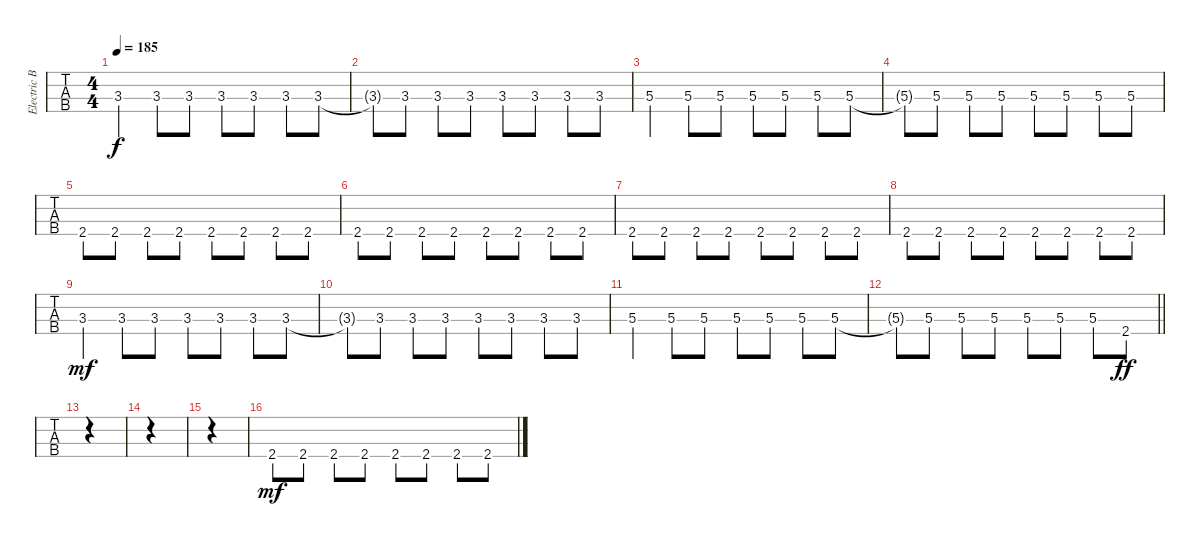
\track ("Electric Bass" "Electric B") {instrument electricbassfinger}
\staff {tabs}
\tuning (G2 D2 A1 D1) {hide}
\ts (4 4)
\tempo 185
\clef f4
\ks c
3.3.4{dy f} 3.3.8 3.3.8 3.3.8 3.3.8 3.3.8 3.3.8 |
3.3{t}.8 3.3.8 3.3.8 3.3.8 3.3.8 3.3.8 3.3.8 3.3.8 |
5.3.4 5.3.8 5.3.8 5.3.8 5.3.8 5.3.8 5.3.8 |
5.3{t}.8 5.3.8 5.3.8 5.3.8 5.3.8 5.3.8 5.3.8 5.3.8 |
2.4.8 2.4.8 2.4.8 2.4.8 2.4.8 2.4.8 2.4.8 2.4.8 |
2.4.8 2.4.8 2.4.8 2.4.8 2.4.8 2.4.8 2.4.8 2.4.8 |
2.4.8 2.4.8 2.4.8 2.4.8 2.4.8 2.4.8 2.4.8 2.4.8 |
2.4.8 2.4.8 2.4.8 2.4.8 2.4.8 2.4.8 2.4.8 2.4.8 |
3.3.4{dy mf} 3.3.8 3.3.8 3.3.8 3.3.8 3.3.8 3.3.8 |
3.3{t}.8 3.3.8 3.3.8 3.3.8 3.3.8 3.3.8 3.3.8 3.3.8 |
5.3.4 5.3.8 5.3.8 5.3.8 5.3.8 5.3.8 5.3.8 |
\barLineRight lightlight
5.3{t}.8 5.3.8 5.3.8 5.3.8 5.3.8 5.3.8 5.3.8 2.4.8{dy ff} |
|
|
|
2.4.8{dy mf} 2.4.8 2.4.8 2.4.8 2.4.8 2.4.8 2.4.8 2.4.8
